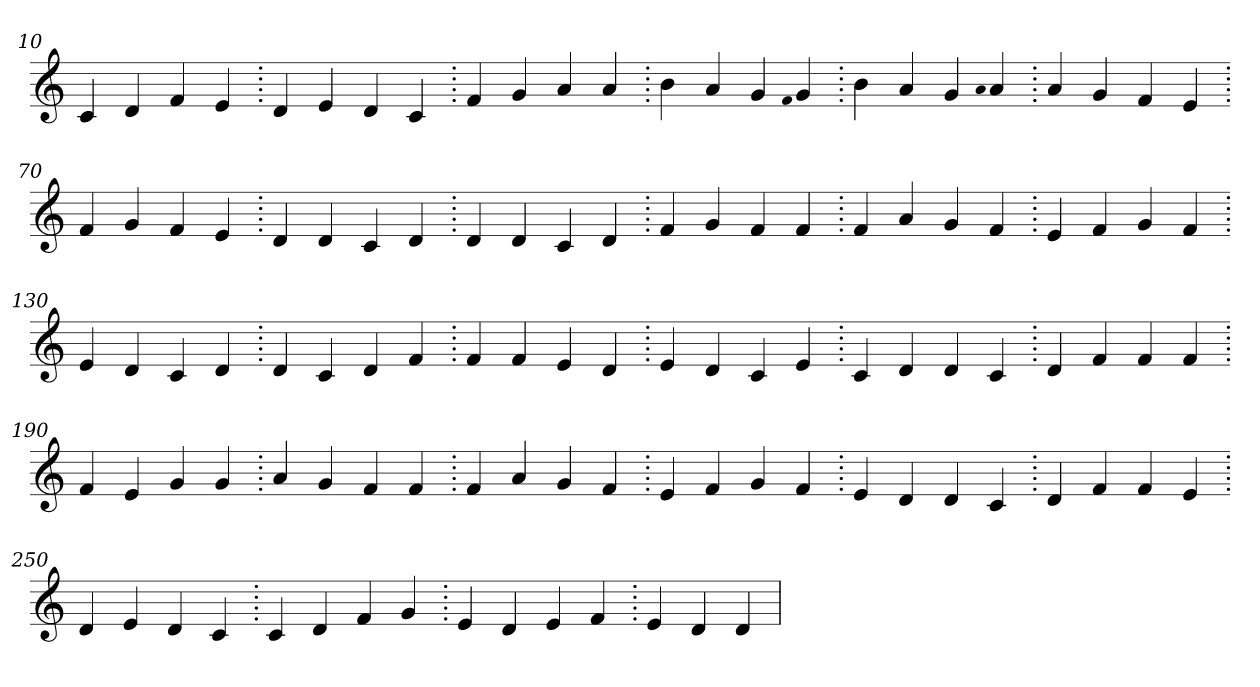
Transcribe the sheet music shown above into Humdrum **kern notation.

**kern
*part1
*staff1
*clefG2
=10.
4c
4d
4f
4e
=20.
4d
4e
4d
4c
=30.
4f
4g
4a
4a
=40.
4b
4a
4g
qqf
4g
=50.
4b
4a
4g
qqa
4a
=60.
4a
4g
4f
4e
=70.
4f
4g
4f
4e
=80.
4d
4d
4c
4d
=90.
4d
4d
4c
4d
=100.
4f
4g
4f
4f
=110.
4f
4a
4g
4f
=120.
4e
4f
4g
4f
=130.
4e
4d
4c
4d
=140.
4d
4c
4d
4f
=150.
4f
4f
4e
4d
=160.
4e
4d
4c
4e
=170.
4c
4d
4d
4c
=180.
4d
4f
4f
4f
=190.
4f
4e
4g
4g
=200.
4a
4g
4f
4f
=210.
4f
4a
4g
4f
=220.
4e
4f
4g
4f
=230.
4e
4d
4d
4c
=240.
4d
4f
4f
4e
=250.
4d
4e
4d
4c
=260.
4c
4d
4f
4g
=270.
4e
4d
4e
4f
=280.
4e
4d
4d
=
*-
